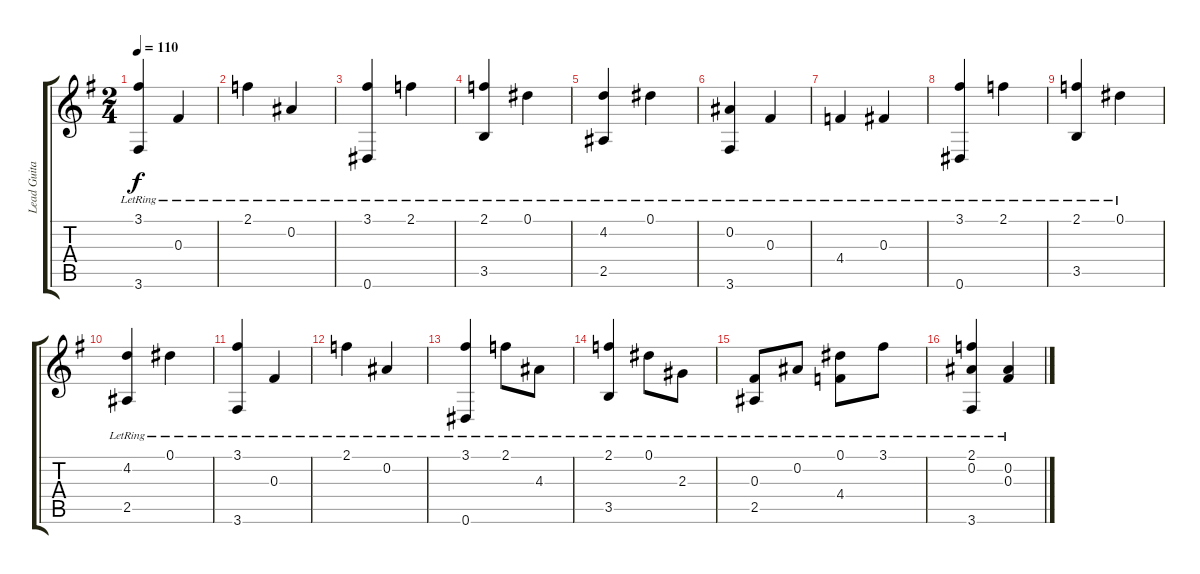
\track ("Lead Guitar Riff" "Lead Guita") {instrument acousticguitarnylon}
\staff {score tabs}
\tuning (Eb4 Bb3 Gb3 Db3 Ab2 Eb2) {hide}
\ts (2 4)
\tempo 110
\clef g2
\ks g
(3.1{lr} 3.6{lr}).4{dy f} 0.3{lr}.4 |
2.1{lr}.4 0.2{lr}.4 |
(3.1{lr} 0.6{lr}).4 2.1{lr}.4 |
(2.1{lr} 3.5{lr}).4 0.1{lr}.4 |
(4.2{lr} 2.5{lr}).4 0.1{lr}.4 |
(0.2{lr} 3.6{lr}).4 0.3{lr}.4 |
4.4{lr}.4 0.3{lr}.4 |
(3.1{lr} 0.6{lr}).4 2.1{lr}.4 |
(2.1{lr} 3.5{lr}).4 0.1{lr}.4 |
(4.2{lr} 2.5{lr}).4 0.1{lr}.4 |
(3.1{lr} 3.6{lr}).4 0.3{lr}.4 |
2.1{lr}.4 0.2{lr}.4 |
(3.1{lr} 0.6{lr}).4 2.1{lr}.8 4.3{lr}.8 |
(2.1{lr} 3.5{lr}).4 0.1{lr}.8 2.3{lr}.8 |
(0.3{lr} 2.5{lr}).8 0.2{lr}.8 (0.1{lr} 4.4).8 3.1{lr}.8 |
(2.1{lr} 0.2{lr} 3.6{lr}).4 (0.2{lr} 0.3{lr}).4
